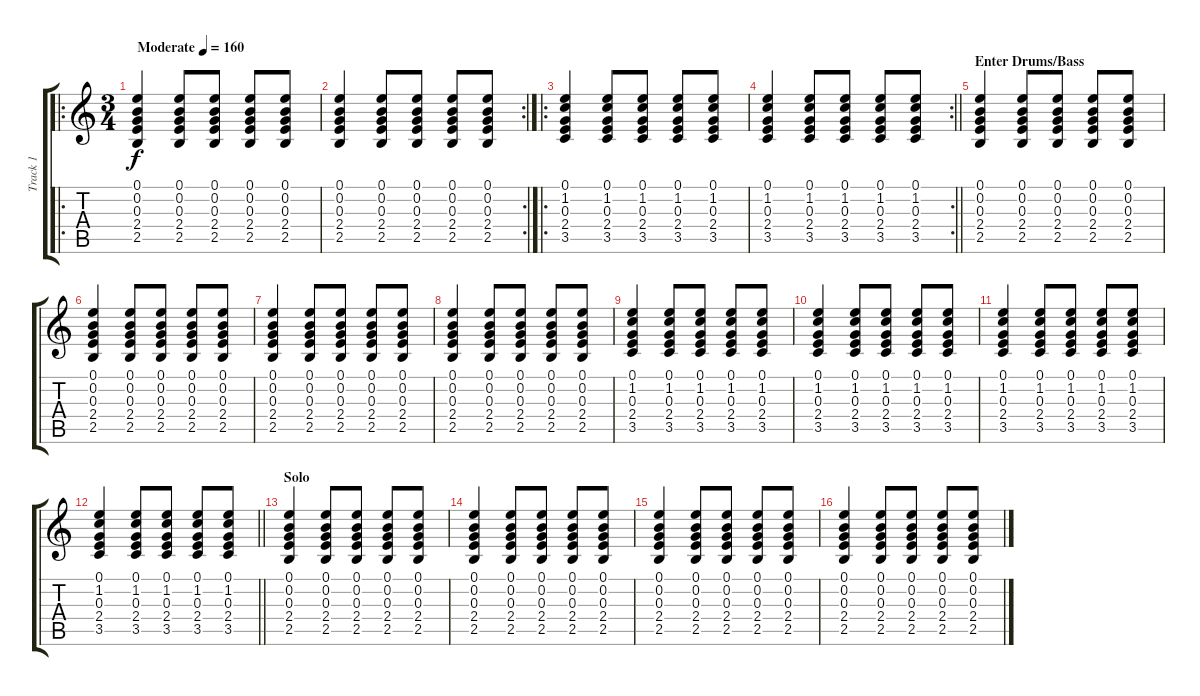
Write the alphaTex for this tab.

\track ("Track 1" "Track 1") {solo instrument acousticguitarsteel}
\staff {score tabs}
\tuning (E4 B3 G3 D3 A2 E2) {hide}
\ro
\ts (3 4)
\tempo (160 "Moderate")
\clef g2
\ks c
(0.1 0.2 0.3 2.4 2.5).4{dy f instrument acousticguitarsteel} (0.1 0.2 0.3 2.4 2.5).8 (0.1 0.2 0.3 2.4 2.5).8 (0.1 0.2 0.3 2.4 2.5).8 (0.1 0.2 0.3 2.4 2.5).8 |
\rc 2
(0.1 0.2 0.3 2.4 2.5).4 (0.1 0.2 0.3 2.4 2.5).8 (0.1 0.2 0.3 2.4 2.5).8 (0.1 0.2 0.3 2.4 2.5).8 (0.1 0.2 0.3 2.4 2.5).8 |
\ro
(0.1 1.2 0.3 2.4 3.5).4 (0.1 1.2 0.3 2.4 3.5).8 (0.1 1.2 0.3 2.4 3.5).8 (0.1 1.2 0.3 2.4 3.5).8 (0.1 1.2 0.3 2.4 3.5).8 |
\rc 2
\barLineRight lightlight
(0.1 1.2 0.3 2.4 3.5).4 (0.1 1.2 0.3 2.4 3.5).8 (0.1 1.2 0.3 2.4 3.5).8 (0.1 1.2 0.3 2.4 3.5).8 (0.1 1.2 0.3 2.4 3.5).8 |
\section ("" "Enter Drums/Bass")
(0.1 0.2 0.3 2.4 2.5).4 (0.1 0.2 0.3 2.4 2.5).8 (0.1 0.2 0.3 2.4 2.5).8 (0.1 0.2 0.3 2.4 2.5).8 (0.1 0.2 0.3 2.4 2.5).8 |
(0.1 0.2 0.3 2.4 2.5).4 (0.1 0.2 0.3 2.4 2.5).8 (0.1 0.2 0.3 2.4 2.5).8 (0.1 0.2 0.3 2.4 2.5).8 (0.1 0.2 0.3 2.4 2.5).8 |
(0.1 0.2 0.3 2.4 2.5).4 (0.1 0.2 0.3 2.4 2.5).8 (0.1 0.2 0.3 2.4 2.5).8 (0.1 0.2 0.3 2.4 2.5).8 (0.1 0.2 0.3 2.4 2.5).8 |
(0.1 0.2 0.3 2.4 2.5).4 (0.1 0.2 0.3 2.4 2.5).8 (0.1 0.2 0.3 2.4 2.5).8 (0.1 0.2 0.3 2.4 2.5).8 (0.1 0.2 0.3 2.4 2.5).8 |
(0.1 1.2 0.3 2.4 3.5).4 (0.1 1.2 0.3 2.4 3.5).8 (0.1 1.2 0.3 2.4 3.5).8 (0.1 1.2 0.3 2.4 3.5).8 (0.1 1.2 0.3 2.4 3.5).8 |
(0.1 1.2 0.3 2.4 3.5).4 (0.1 1.2 0.3 2.4 3.5).8 (0.1 1.2 0.3 2.4 3.5).8 (0.1 1.2 0.3 2.4 3.5).8 (0.1 1.2 0.3 2.4 3.5).8 |
(0.1 1.2 0.3 2.4 3.5).4 (0.1 1.2 0.3 2.4 3.5).8 (0.1 1.2 0.3 2.4 3.5).8 (0.1 1.2 0.3 2.4 3.5).8 (0.1 1.2 0.3 2.4 3.5).8 |
\barLineRight lightlight
(0.1 1.2 0.3 2.4 3.5).4 (0.1 1.2 0.3 2.4 3.5).8 (0.1 1.2 0.3 2.4 3.5).8 (0.1 1.2 0.3 2.4 3.5).8 (0.1 1.2 0.3 2.4 3.5).8 |
\section ("" "Solo")
(0.1 0.2 0.3 2.4 2.5).4 (0.1 0.2 0.3 2.4 2.5).8 (0.1 0.2 0.3 2.4 2.5).8 (0.1 0.2 0.3 2.4 2.5).8 (0.1 0.2 0.3 2.4 2.5).8 |
(0.1 0.2 0.3 2.4 2.5).4 (0.1 0.2 0.3 2.4 2.5).8 (0.1 0.2 0.3 2.4 2.5).8 (0.1 0.2 0.3 2.4 2.5).8 (0.1 0.2 0.3 2.4 2.5).8 |
(0.1 0.2 0.3 2.4 2.5).4 (0.1 0.2 0.3 2.4 2.5).8 (0.1 0.2 0.3 2.4 2.5).8 (0.1 0.2 0.3 2.4 2.5).8 (0.1 0.2 0.3 2.4 2.5).8 |
(0.1 0.2 0.3 2.4 2.5).4 (0.1 0.2 0.3 2.4 2.5).8 (0.1 0.2 0.3 2.4 2.5).8 (0.1 0.2 0.3 2.4 2.5).8 (0.1 0.2 0.3 2.4 2.5).8
